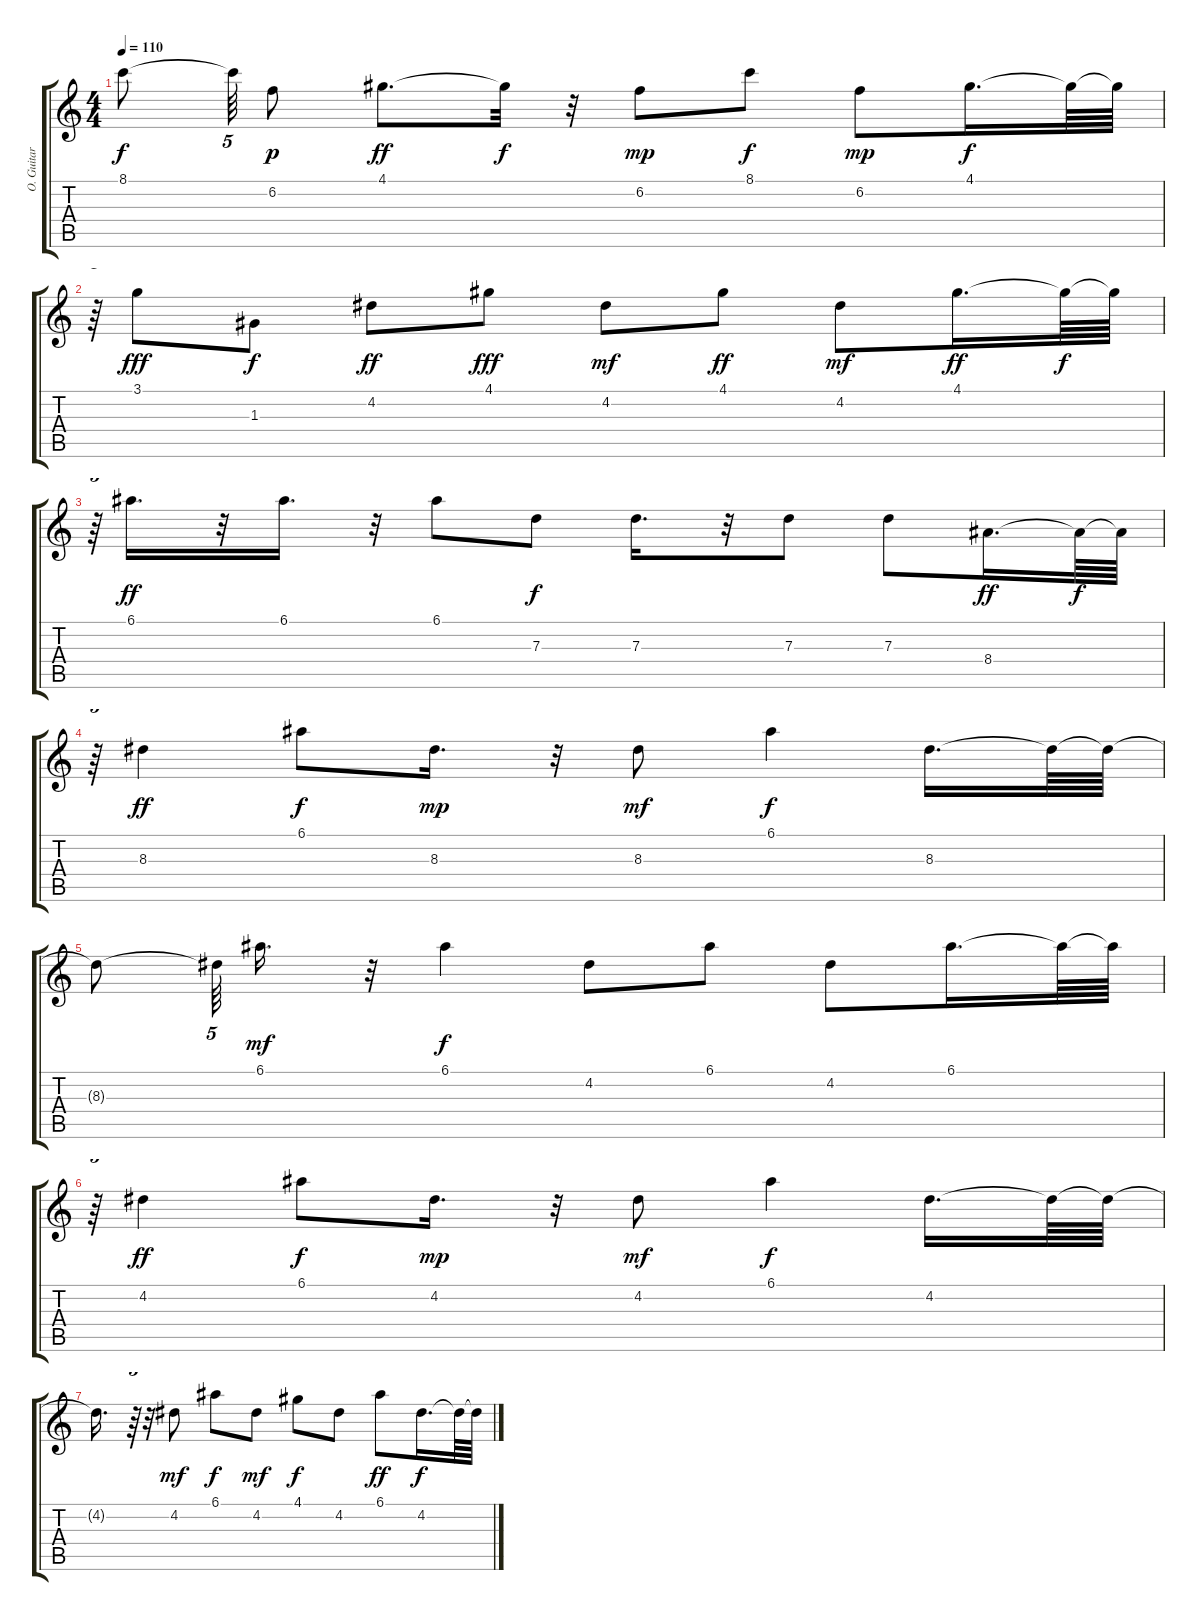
\track ("O. Guitar" "O. Guitar") {instrument overdrivenguitar}
\staff {score tabs}
\tuning (E4 B3 G3 D3 A2 E2) {hide}
\ts (4 4)
\tempo 110
\clef g2
\ks c
8.1{t}.8{dy f} 8.1{t}.64{tu (5 4)} 6.2.8{dy p} 4.1.8{d dy ff} 4.1{t}.32{dy f} r.32 6.2.8{dy mp} 8.1.8{dy f} 6.2.8{dy mp} 4.1.16{d dy f} 4.1{t}.64 4.1{t}.64 |
r.64{tu (5 4)} 3.1.8{dy fff} 1.3.8{dy f} 4.2.8{dy ff} 4.1.8{dy fff} 4.2.8{dy mf} 4.1.8{dy ff} 4.2.8{dy mf} 4.1.16{d dy ff} 4.1{t}.64{dy f} 4.1{t}.64 |
r.64{tu (5 4)} 6.1.16{d dy ff} r.32 6.1.16{d} r.32 6.1.8 7.3.8{dy f} 7.3.16{d} r.32 7.3.8 7.3.8 8.4.16{d dy ff} 8.4{t}.64{dy f} 8.4{t}.64 |
r.64{tu (5 4)} 8.3.4{dy ff} 6.1.8{dy f} 8.3.16{d dy mp} r.32 8.3.8{dy mf} 6.1.4{dy f} 8.3.16{d} 8.3{t}.64 8.3{t}.64 |
8.3{t}.8 8.3{t}.64{tu (5 4) beam splitsecondary} 6.1.16{d dy mf} r.32 6.1.4{dy f} 4.2.8 6.1.8 4.2.8 6.1.16{d} 6.1{t}.64 6.1{t}.64 |
r.64{tu (5 4)} 4.2.4{dy ff} 6.1.8{dy f} 4.2.16{d dy mp} r.32 4.2.8{dy mf} 6.1.4{dy f} 4.2.16{d} 4.2{t}.64 4.2{t}.64 |
4.2{t}.16{d} r.64{tu (5 4)} r.32 4.2.8{dy mf} 6.1.8{dy f} 4.2.8{dy mf} 4.1.8{dy f} 4.2.8 6.1.8{dy ff} 4.2.16{d dy f} 4.2{t}.64 4.2{t}.64
